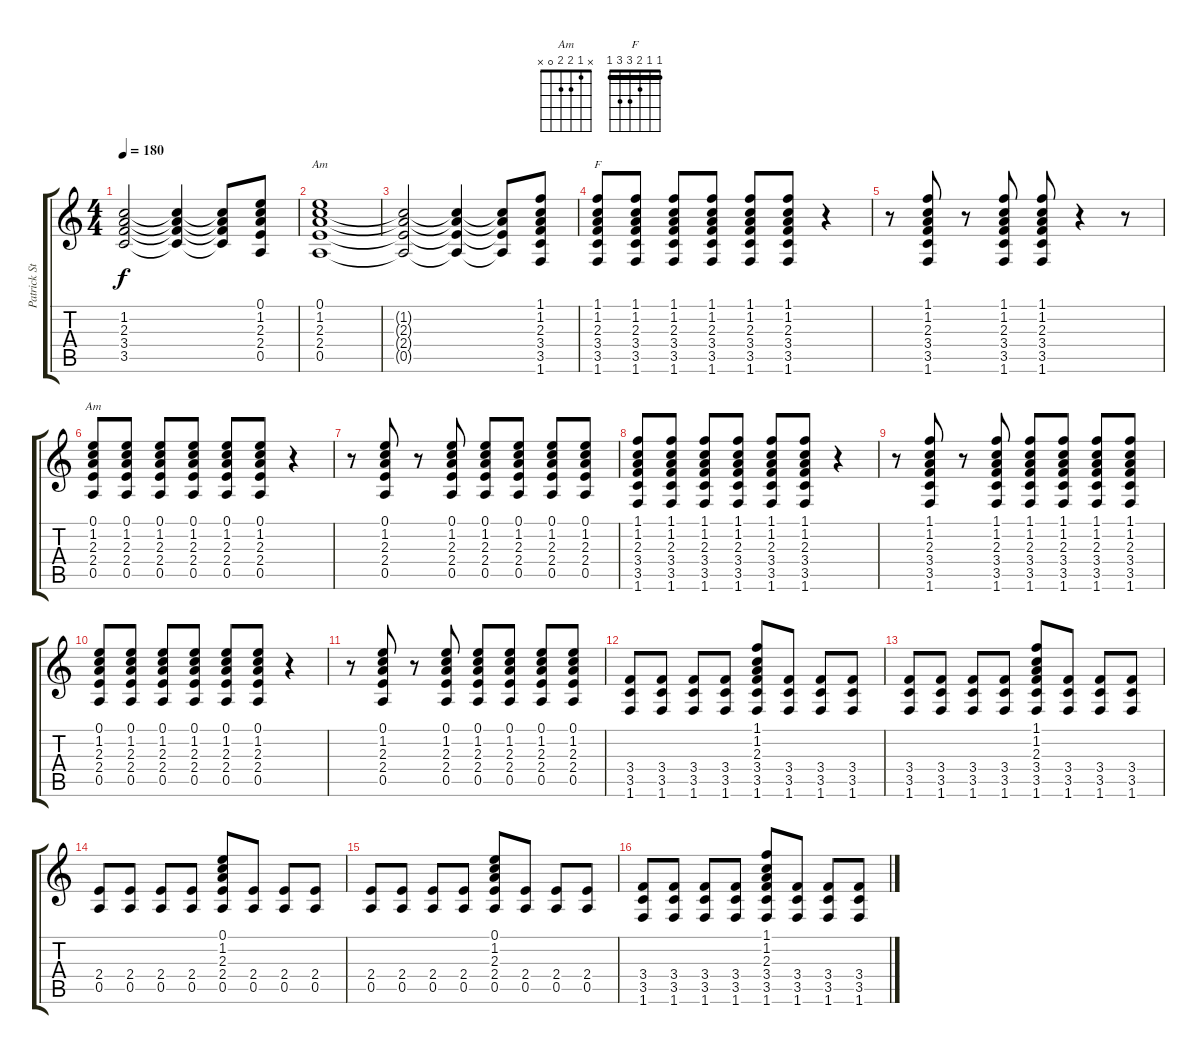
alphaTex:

\track ("Patrick Stump (Rythmn Guitar)" "Patrick St") {instrument acousticguitarsteel}
\staff {score tabs}
\tuning (E4 B3 G3 D3 A2 E2) {hide}
\chord ("Am" 0 1 2 2 0 x)
\chord ("F" 1 1 2 3 3 1) {barre 1}
\chord ("Am" x 1 2 2 0 x)
\ts (4 4)
\tempo 180
\clef g2
\ks c
(1.2{t} 2.3{t} 3.4{t} 3.5{t}).2{dy f} (1.2{t} 2.3{t} 3.4{t} 3.5{t}).4 (1.2{t} 2.3{t} 3.4{t} 3.5{t}).8 (0.1 1.2 2.3 2.4 0.5).8 |
(0.1 1.2 2.3 2.4 0.5).1{ch "Am"} |
(1.2{t} 2.3{t} 2.4{t} 0.5{t}).2 (1.2{t} 2.3{t} 2.4{t} 0.5{t}).4 (1.2{t} 2.3{t} 2.4{t} 0.5{t}).8 (1.1 1.2 2.3 3.4 3.5 1.6).8 |
(1.1 1.2 2.3 3.4 3.5 1.6).8{ch "F"} (1.1 1.2 2.3 3.4 3.5 1.6).8 (1.1 1.2 2.3 3.4 3.5 1.6).8 (1.1 1.2 2.3 3.4 3.5 1.6).8 (1.1 1.2 2.3 3.4 3.5 1.6).8 (1.1 1.2 2.3 3.4 3.5 1.6).8 r.4 |
r.8 (1.1 1.2 2.3 3.4 3.5 1.6).8 r.8 (1.1 1.2 2.3 3.4 3.5 1.6).8 (1.1 1.2 2.3 3.4 3.5 1.6).8 r.4 r.8 |
(0.1 1.2 2.3 2.4 0.5).8{ch "Am"} (0.1 1.2 2.3 2.4 0.5).8 (0.1 1.2 2.3 2.4 0.5).8 (0.1 1.2 2.3 2.4 0.5).8 (0.1 1.2 2.3 2.4 0.5).8 (0.1 1.2 2.3 2.4 0.5).8 r.4 |
r.8 (0.1 1.2 2.3 2.4 0.5).8 r.8 (0.1 1.2 2.3 2.4 0.5).8 (0.1 1.2 2.3 2.4 0.5).8 (0.1 1.2 2.3 2.4 0.5).8 (0.1 1.2 2.3 2.4 0.5).8 (0.1 1.2 2.3 2.4 0.5).8 |
(1.1 1.2 2.3 3.4 3.5 1.6).8 (1.1 1.2 2.3 3.4 3.5 1.6).8 (1.1 1.2 2.3 3.4 3.5 1.6).8 (1.1 1.2 2.3 3.4 3.5 1.6).8 (1.1 1.2 2.3 3.4 3.5 1.6).8 (1.1 1.2 2.3 3.4 3.5 1.6).8 r.4 |
r.8 (1.1 1.2 2.3 3.4 3.5 1.6).8 r.8 (1.1 1.2 2.3 3.4 3.5 1.6).8 (1.1 1.2 2.3 3.4 3.5 1.6).8 (1.1 1.2 2.3 3.4 3.5 1.6).8 (1.1 1.2 2.3 3.4 3.5 1.6).8 (1.1 1.2 2.3 3.4 3.5 1.6).8 |
(0.1 1.2 2.3 2.4 0.5).8 (0.1 1.2 2.3 2.4 0.5).8 (0.1 1.2 2.3 2.4 0.5).8 (0.1 1.2 2.3 2.4 0.5).8 (0.1 1.2 2.3 2.4 0.5).8 (0.1 1.2 2.3 2.4 0.5).8 r.4 |
r.8 (0.1 1.2 2.3 2.4 0.5).8 r.8 (0.1 1.2 2.3 2.4 0.5).8 (0.1 1.2 2.3 2.4 0.5).8 (0.1 1.2 2.3 2.4 0.5).8 (0.1 1.2 2.3 2.4 0.5).8 (0.1 1.2 2.3 2.4 0.5).8 |
(3.4 3.5 1.6).8 (3.4 3.5 1.6).8 (3.4 3.5 1.6).8 (3.4 3.5 1.6).8 (1.1 1.2 2.3 3.4 3.5 1.6).8 (3.4 3.5 1.6).8 (3.4 3.5 1.6).8 (3.4 3.5 1.6).8 |
(3.4 3.5 1.6).8 (3.4 3.5 1.6).8 (3.4 3.5 1.6).8 (3.4 3.5 1.6).8 (1.1 1.2 2.3 3.4 3.5 1.6).8 (3.4 3.5 1.6).8 (3.4 3.5 1.6).8 (3.4 3.5 1.6).8 |
(2.4 0.5).8 (2.4 0.5).8 (2.4 0.5).8 (2.4 0.5).8 (0.1 1.2 2.3 2.4 0.5).8 (2.4 0.5).8 (2.4 0.5).8 (2.4 0.5).8 |
(2.4 0.5).8 (2.4 0.5).8 (2.4 0.5).8 (2.4 0.5).8 (0.1 1.2 2.3 2.4 0.5).8 (2.4 0.5).8 (2.4 0.5).8 (2.4 0.5).8 |
(3.4 3.5 1.6).8 (3.4 3.5 1.6).8 (3.4 3.5 1.6).8 (3.4 3.5 1.6).8 (1.1 1.2 2.3 3.4 3.5 1.6).8 (3.4 3.5 1.6).8 (3.4 3.5 1.6).8 (3.4 3.5 1.6).8
